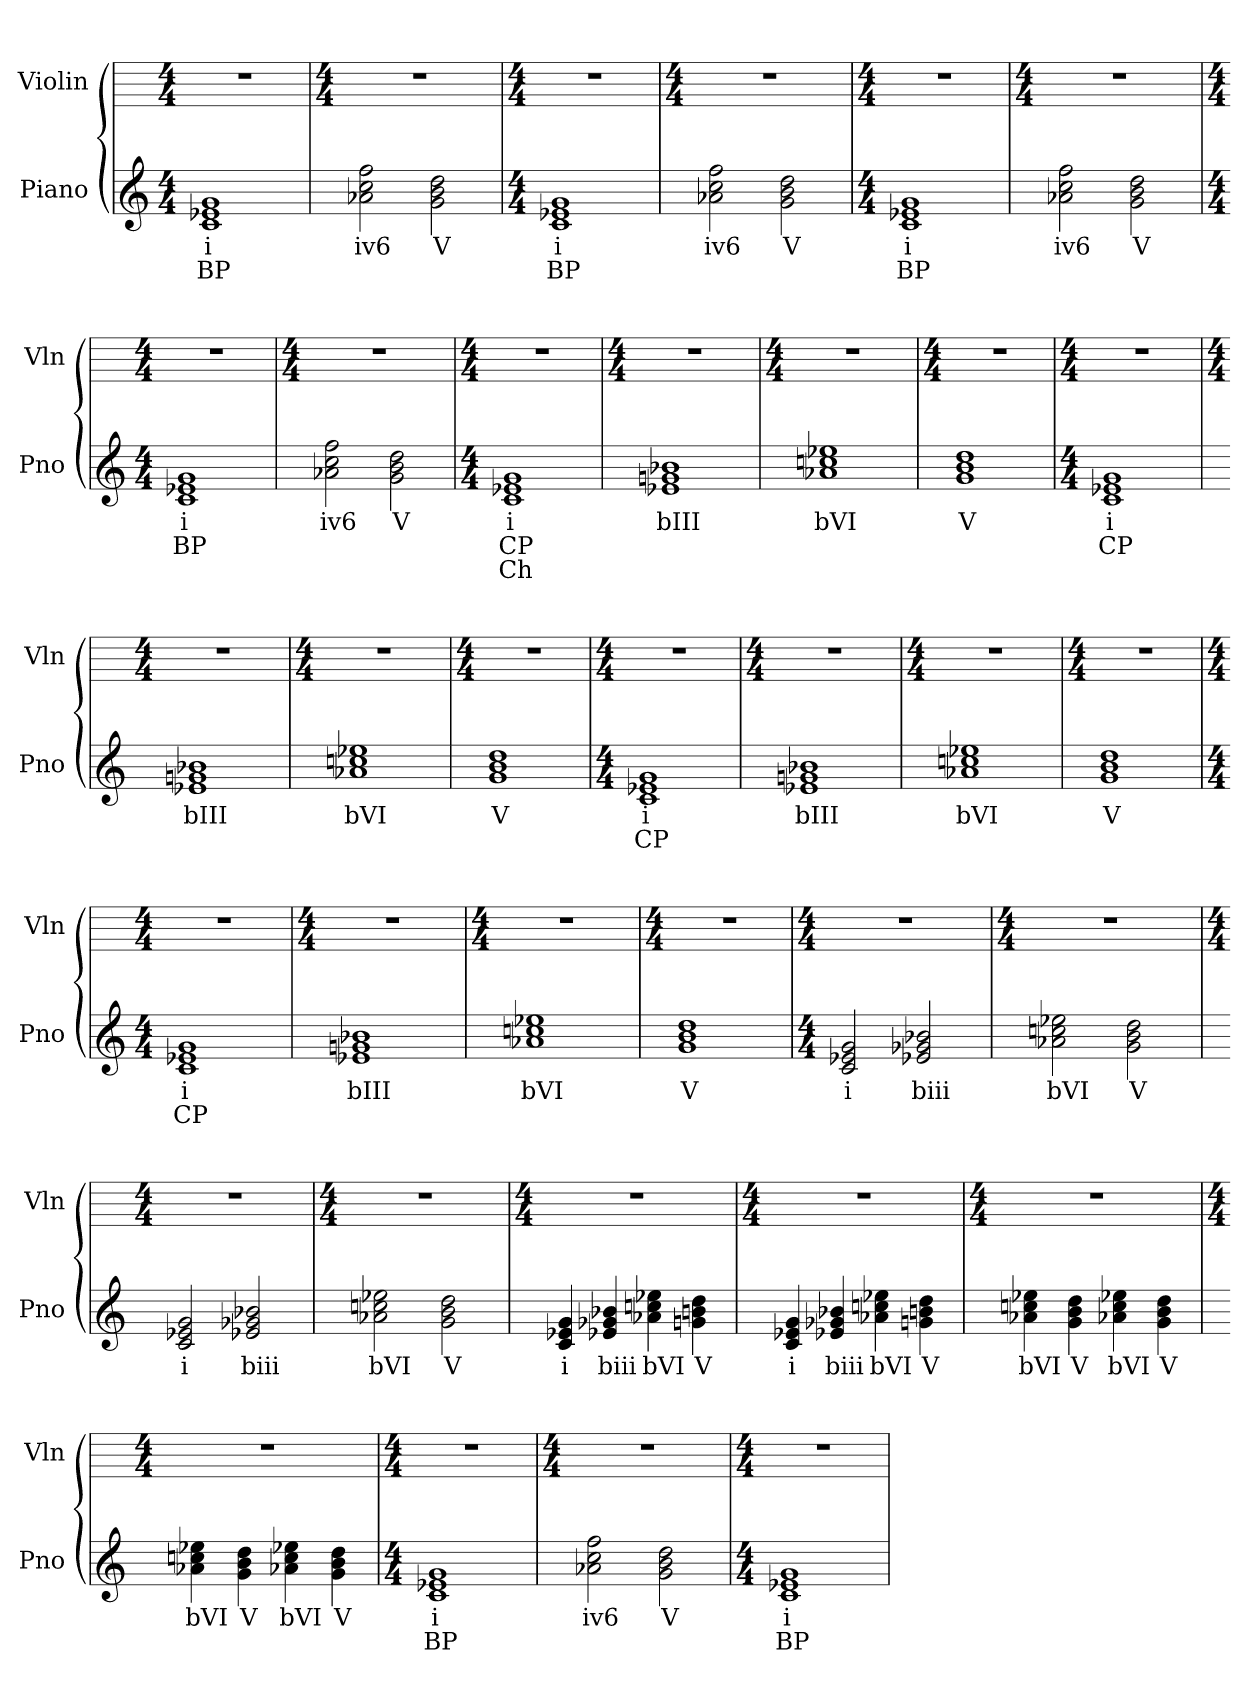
**kern	**text	**text	**text	**kern
*part2	*part2	*part2	*part2	*part1
*staff2	*staff2	*staff2	*staff2	*staff1
*I"Piano	*	*	*	*I"Violin
*I'Pno	*	*	*	*I'Vln
*k[]	*	*	*	*
*C:	*	*	*	*
*M4/4	*	*	*	*M4/4
=	=	=	=	=
1c 1e-X 1g	i	BP	.	1r
=	=	=	=	=
*k[]	*	*	*	*
*C:	*	*	*	*
*	*	*	*	*M4/4
2a-X 2cc 2ff	iv6	.	.	1r
2g 2b 2dd	V	.	.	.
=	=	=	=	=
*k[]	*	*	*	*
*C:	*	*	*	*
*M4/4	*	*	*	*M4/4
1c 1e-X 1g	i	BP	.	1r
=	=	=	=	=
*k[]	*	*	*	*
*C:	*	*	*	*
*	*	*	*	*M4/4
2a-X 2cc 2ff	iv6	.	.	1r
2g 2b 2dd	V	.	.	.
=	=	=	=	=
*k[]	*	*	*	*
*C:	*	*	*	*
*M4/4	*	*	*	*M4/4
1c 1e-X 1g	i	BP	.	1r
=	=	=	=	=
*k[]	*	*	*	*
*C:	*	*	*	*
*	*	*	*	*M4/4
2a-X 2cc 2ff	iv6	.	.	1r
2g 2b 2dd	V	.	.	.
=	=	=	=	=
*k[]	*	*	*	*
*C:	*	*	*	*
*M4/4	*	*	*	*M4/4
1c 1e-X 1g	i	BP	.	1r
=	=	=	=	=
*k[]	*	*	*	*
*C:	*	*	*	*
*	*	*	*	*M4/4
2a-X 2cc 2ff	iv6	.	.	1r
2g 2b 2dd	V	.	.	.
=	=	=	=	=
*k[]	*	*	*	*
*C:	*	*	*	*
*M4/4	*	*	*	*M4/4
1c 1e-X 1g	i	CP	Ch	1r
=	=	=	=	=
*k[]	*	*	*	*
*C:	*	*	*	*
*	*	*	*	*M4/4
1e-X 1gn 1b-X	bIII	.	.	1r
=	=	=	=	=
*k[]	*	*	*	*
*C:	*	*	*	*
*	*	*	*	*M4/4
1a-X 1ccn 1ee-X	bVI	.	.	1r
=	=	=	=	=
*k[]	*	*	*	*
*C:	*	*	*	*
*	*	*	*	*M4/4
1g 1b 1dd	V	.	.	1r
=	=	=	=	=
*k[]	*	*	*	*
*C:	*	*	*	*
*M4/4	*	*	*	*M4/4
1c 1e-X 1g	i	CP	.	1r
=	=	=	=	=
*k[]	*	*	*	*
*C:	*	*	*	*
*	*	*	*	*M4/4
1e-X 1gn 1b-X	bIII	.	.	1r
=	=	=	=	=
*k[]	*	*	*	*
*C:	*	*	*	*
*	*	*	*	*M4/4
1a-X 1ccn 1ee-X	bVI	.	.	1r
=	=	=	=	=
*k[]	*	*	*	*
*C:	*	*	*	*
*	*	*	*	*M4/4
1g 1b 1dd	V	.	.	1r
=	=	=	=	=
*k[]	*	*	*	*
*C:	*	*	*	*
*M4/4	*	*	*	*M4/4
1c 1e-X 1g	i	CP	.	1r
=	=	=	=	=
*k[]	*	*	*	*
*C:	*	*	*	*
*	*	*	*	*M4/4
1e-X 1gn 1b-X	bIII	.	.	1r
=	=	=	=	=
*k[]	*	*	*	*
*C:	*	*	*	*
*	*	*	*	*M4/4
1a-X 1ccn 1ee-X	bVI	.	.	1r
=	=	=	=	=
*k[]	*	*	*	*
*C:	*	*	*	*
*	*	*	*	*M4/4
1g 1b 1dd	V	.	.	1r
=	=	=	=	=
*k[]	*	*	*	*
*C:	*	*	*	*
*M4/4	*	*	*	*M4/4
1c 1e-X 1g	i	CP	.	1r
=	=	=	=	=
*k[]	*	*	*	*
*C:	*	*	*	*
*	*	*	*	*M4/4
1e-X 1gn 1b-X	bIII	.	.	1r
=	=	=	=	=
*k[]	*	*	*	*
*C:	*	*	*	*
*	*	*	*	*M4/4
1a-X 1ccn 1ee-X	bVI	.	.	1r
=	=	=	=	=
*k[]	*	*	*	*
*C:	*	*	*	*
*	*	*	*	*M4/4
1g 1b 1dd	V	.	.	1r
=	=	=	=	=
*k[]	*	*	*	*
*C:	*	*	*	*
*M4/4	*	*	*	*M4/4
2c 2e-X 2g	i	.	.	1r
2e-X 2g-X 2b-X	biii	.	.	.
=	=	=	=	=
*k[]	*	*	*	*
*C:	*	*	*	*
*	*	*	*	*M4/4
2a-X 2ccn 2ee-X	bVI	.	.	1r
2g 2b 2dd	V	.	.	.
=	=	=	=	=
*k[]	*	*	*	*
*C:	*	*	*	*
*	*	*	*	*M4/4
2c 2e-X 2g	i	.	.	1r
2e-X 2g-X 2b-X	biii	.	.	.
=	=	=	=	=
*k[]	*	*	*	*
*C:	*	*	*	*
*	*	*	*	*M4/4
2a-X 2ccn 2ee-X	bVI	.	.	1r
2g 2b 2dd	V	.	.	.
=	=	=	=	=
*k[]	*	*	*	*
*C:	*	*	*	*
*	*	*	*	*M4/4
4c 4e-X 4g	i	.	.	1r
4e-X 4g-X 4b-X	biii	.	.	.
4a-X 4ccn 4ee-X	bVI	.	.	.
4gn 4bn 4dd	V	.	.	.
=	=	=	=	=
*k[]	*	*	*	*
*C:	*	*	*	*
*	*	*	*	*M4/4
4c 4e-X 4g	i	.	.	1r
4e-X 4g-X 4b-X	biii	.	.	.
4a-X 4ccn 4ee-X	bVI	.	.	.
4gn 4bn 4dd	V	.	.	.
=	=	=	=	=
*k[]	*	*	*	*
*C:	*	*	*	*
*	*	*	*	*M4/4
4a-X 4ccn 4ee-X	bVI	.	.	1r
4g 4b 4dd	V	.	.	.
4a-X 4cc 4ee-X	bVI	.	.	.
4g 4b 4dd	V	.	.	.
=	=	=	=	=
*k[]	*	*	*	*
*C:	*	*	*	*
*	*	*	*	*M4/4
4a-X 4ccn 4ee-X	bVI	.	.	1r
4g 4b 4dd	V	.	.	.
4a-X 4cc 4ee-X	bVI	.	.	.
4g 4b 4dd	V	.	.	.
=	=	=	=	=
*k[]	*	*	*	*
*C:	*	*	*	*
*M4/4	*	*	*	*M4/4
1c 1e-X 1g	i	BP	.	1r
=	=	=	=	=
*k[]	*	*	*	*
*C:	*	*	*	*
*	*	*	*	*M4/4
2a-X 2cc 2ff	iv6	.	.	1r
2g 2b 2dd	V	.	.	.
=	=	=	=	=
*k[]	*	*	*	*
*C:	*	*	*	*
*M4/4	*	*	*	*M4/4
1c 1e-X 1g	i	BP	.	1r
=	=	=	=	=
*-	*-	*-	*-	*-
